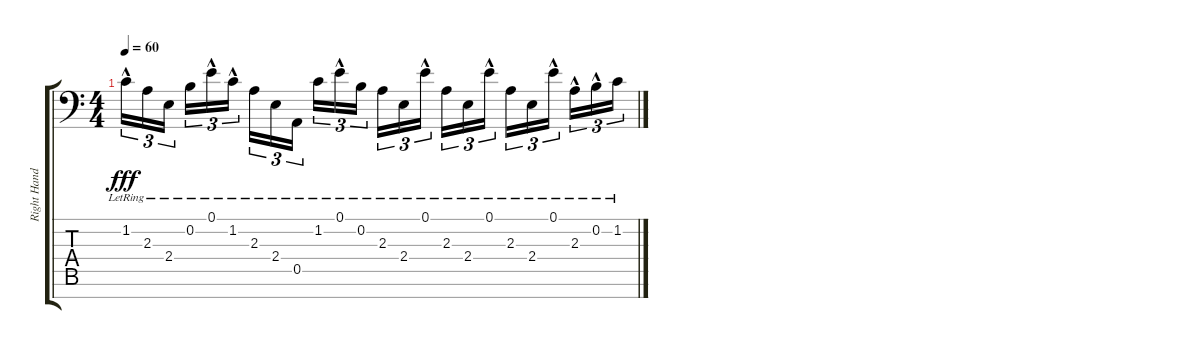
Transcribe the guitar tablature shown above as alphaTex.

\track ("Right Hand" "Right Hand") {instrument brightacousticpiano}
\staff {score tabs}
\tuning (E4 B3 G3 D3 A2 E2 A1) {hide}
\ts (4 4)
\tempo 60
\clef f4
\ks c
1.2{hac lr}.16{tu (3 2) dy fff} 2.3{lr}.16{tu (3 2)} 2.4{lr}.16{tu (3 2) beam splitsecondary} 0.2{lr}.16{tu (3 2)} 0.1{hac lr}.16{tu (3 2)} 1.2{hac lr}.16{tu (3 2)} 2.3{lr}.16{tu (3 2)} 2.4{lr}.16{tu (3 2)} 0.5{lr}.16{tu (3 2) beam splitsecondary} 1.2{lr}.16{tu (3 2)} 0.1{hac lr}.16{tu (3 2)} 0.2{lr}.16{tu (3 2)} 2.3{lr}.16{tu (3 2)} 2.4{lr}.16{tu (3 2)} 0.1{hac lr}.16{tu (3 2) beam splitsecondary} 2.3{lr}.16{tu (3 2)} 2.4{lr}.16{tu (3 2)} 0.1{hac lr}.16{tu (3 2)} 2.3{lr}.16{tu (3 2)} 2.4{lr}.16{tu (3 2)} 0.1{hac lr}.16{tu (3 2) beam splitsecondary} 2.3{hac lr}.16{tu (3 2)} 0.2{hac lr}.16{tu (3 2)} 1.2{lr}.16{tu (3 2)}
